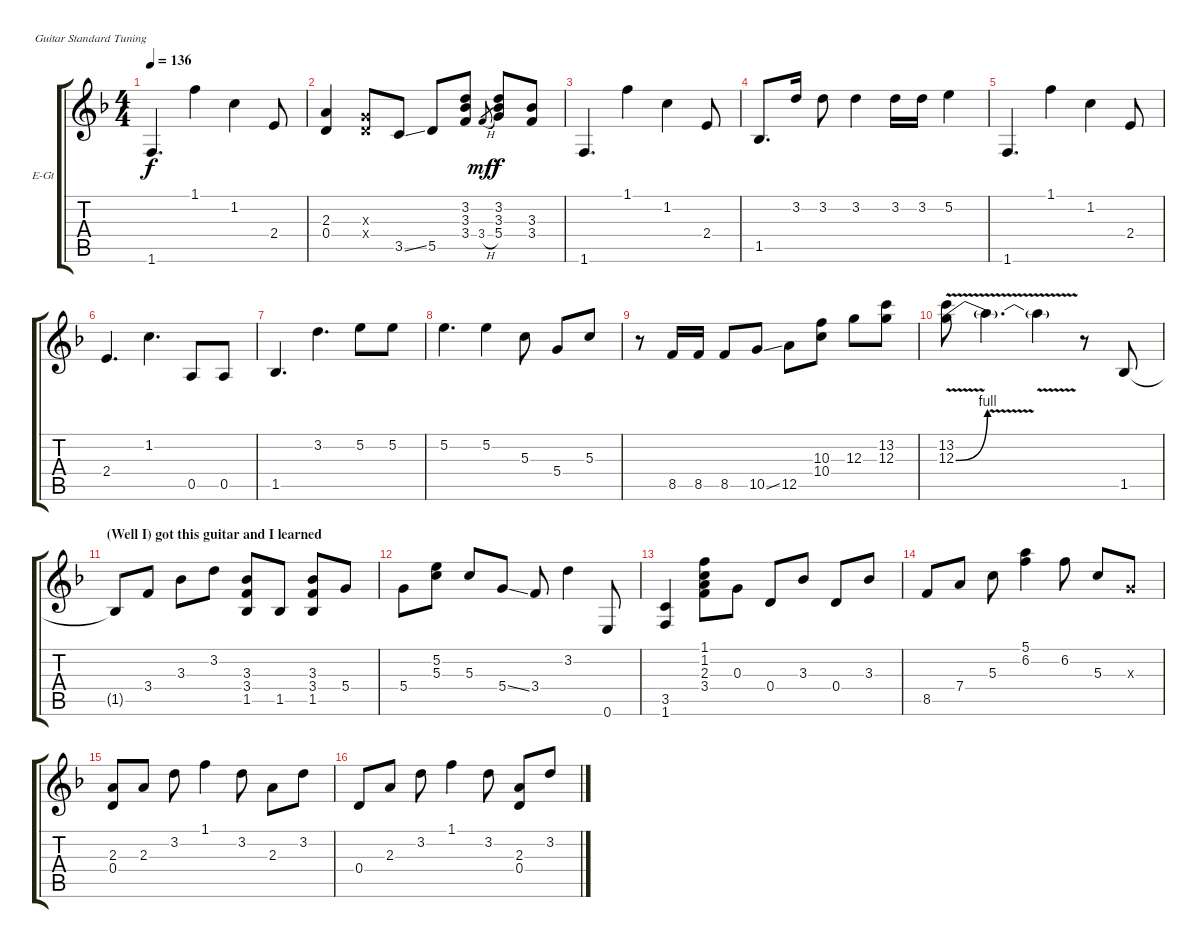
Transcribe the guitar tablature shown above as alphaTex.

\bracketExtendMode groupsimilarinstruments
\firstSystemTrackNameOrientation horizontal
\otherSystemsTrackNameOrientation horizontal
\track ("Guitar 2" "E-Gt") {instrument electricguitarclean}
\staff {score tabs}
\tuning (E4 B3 G3 D3 A2 E2)
\ts (4 4)
\tempo 136
\clef g2
\ks f
1.6.4{d dy f} 1.1.4 1.2.4 2.4.8 |
(2.3 0.4).4 (0.3{x} 0.4{x}).8 3.5{ss}.8 5.5.8 (3.2 3.3 3.4).8 3.4{h}.8{gr dy mf} (3.2 3.3 5.4).8{dy f} (3.3 3.4).8 |
1.6.4{d} 1.1.4 1.2.4 2.4.8 |
1.5.8{d} 3.2.16 3.2.8 3.2.4 3.2.16 3.2.16 5.2.4 |
1.6.4{d} 1.1.4 1.2.4 2.4.8 |
2.4.4{d} 1.2.4{d} 0.5.8 0.5.8 |
1.5.4{d} 3.2.4{d} 5.2.8 5.2.8 |
5.2.4{d} 5.2.4 5.3.8 5.4.8 5.3.8 |
r.8 8.5.16 8.5.16 8.5.8 10.5{ss}.8 12.5.8 (10.3 10.4).8 12.3.8 (13.2 12.3).8 |
(13.2{v} 12.3{be (bend 0 0 60 4) v}).8 12.3{v t}.4{d} 12.3{v t}.4 r.8 1.5.8 |
\section ("" "(Well I) got this guitar and I learned")
1.5{t}.8 3.4.8 3.3.8 3.2.8 (3.3 3.4 1.5).8 1.5.8 (3.3 3.4 1.5).8 5.4.8 |
5.4.8 (5.2 5.3).8 5.3.8 5.4{ss}.8 3.4.8 3.2.4 0.6.8 |
(3.5 1.6).4 (1.1 1.2 2.3 3.4).8 0.3.8 0.4.8 3.3.8 0.4.8 3.3.8 |
8.5.8 7.4.8 5.3.8 (5.1 6.2).4 6.2.8 5.3.8 0.3{x}.8 |
(2.3 0.4).8 2.3.8 3.2.8 1.1.4 3.2.8 2.3.8 3.2.8 |
0.4.8 2.3.8 3.2.8 1.1.4 3.2.8 (2.3 0.4).8 3.2.8
